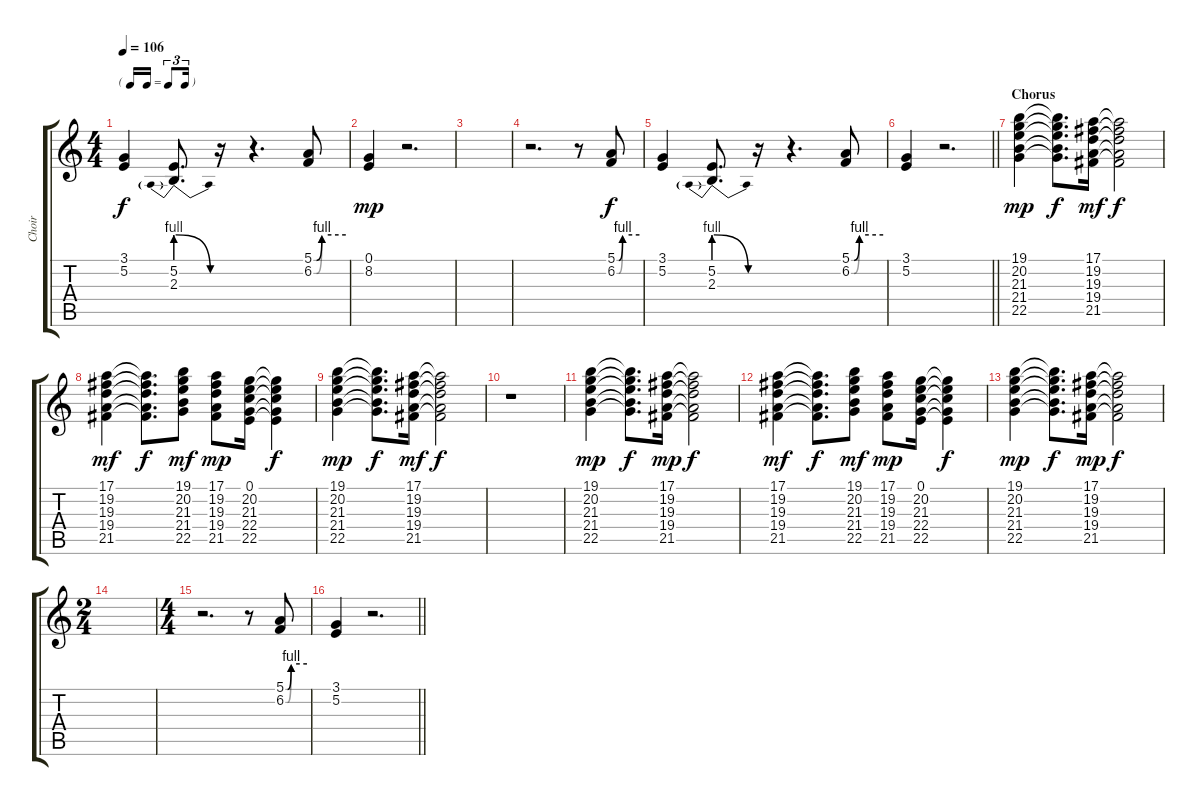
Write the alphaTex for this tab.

\track ("Choir" "Choir") {instrument voiceoohs}
\staff {score tabs}
\tuning (E4 B3 G3 D3 A2 E2) {hide}
\ts (4 4)
\tf triplet16th
\tempo 106
\clef g2
\ks c
(3.1 5.2).4{dy f} (5.2 2.3{be (prebendrelease 0 4 60 0)}).8{d} r.16 r.4{d} (5.1{be (custom 0 0 5 0 15 4 60 4)} 6.2{be (custom 0 0 5 0 15 4 60 4)}).8 |
(0.1 8.2).4{dy mp} r.2{d} |
|
r.2{d} r.8 (5.1{be (custom 0 0 5 0 15 4 60 4)} 6.2{be (custom 0 0 5 0 15 4 60 4)}).8{dy f} |
(3.1 5.2).4 (5.2 2.3{be (prebendrelease 0 4 60 0)}).8{d} r.16 r.4{d} (5.1{be (custom 0 0 5 0 15 4 60 4)} 6.2{be (custom 0 0 5 0 15 4 60 4)}).8 |
\barLineRight lightlight
(3.1 5.2).4 r.2{d} |
\section ("" "Chorus")
(19.1 20.2 21.3 21.4 22.5).4{dy mp} (19.1{t} 20.2{t} 21.3{t} 21.4{t} 22.5{t}).8{d dy f} (17.1 19.2 19.3 19.4 21.5).16{dy mf} (17.1{t} 19.2{t} 19.3{t} 19.4{t} 21.5{t}).2{dy f} |
(17.1 19.2 19.3 19.4 21.5).4{dy mf} (17.1{t} 19.2{t} 19.3{t} 19.4{t} 21.5{t}).8{d dy f} (19.1 20.2 21.3 21.4 22.5).8{dy mf} (17.1 19.2 19.3 19.4 21.5).8{dy mp} (0.1 20.2 21.3 22.4 22.5).16 (0.1{t} 20.2{t} 21.3{t} 22.4{t} 22.5{t}).4{dy f} |
(19.1 20.2 21.3 21.4 22.5).4{dy mp} (19.1{t} 20.2{t} 21.3{t} 21.4{t} 22.5{t}).8{d dy f} (17.1 19.2 19.3 19.4 21.5).16{dy mf} (17.1{t} 19.2{t} 19.3{t} 19.4{t} 21.5{t}).2{dy f} |
r.1 |
(19.1 20.2 21.3 21.4 22.5).4{dy mp} (19.1{t} 20.2{t} 21.3{t} 21.4{t} 22.5{t}).8{d dy f} (17.1 19.2 19.3 19.4 21.5).16{dy mp} (17.1{t} 19.2{t} 19.3{t} 19.4{t} 21.5{t}).2{dy f} |
(17.1 19.2 19.3 19.4 21.5).4{dy mf} (17.1{t} 19.2{t} 19.3{t} 19.4{t} 21.5{t}).8{d dy f} (19.1 20.2 21.3 21.4 22.5).8{dy mf} (17.1 19.2 19.3 19.4 21.5).8{dy mp} (0.1 20.2 21.3 22.4 22.5).16 (0.1{t} 20.2{t} 21.3{t} 22.4{t} 22.5{t}).4{dy f} |
(19.1 20.2 21.3 21.4 22.5).4{dy mp} (19.1{t} 20.2{t} 21.3{t} 21.4{t} 22.5{t}).8{d dy f} (17.1 19.2 19.3 19.4 21.5).16{dy mp} (17.1{t} 19.2{t} 19.3{t} 19.4{t} 21.5{t}).2{dy f} |
\ts (2 4)
|
\ts (4 4)
r.2{d} r.8 (5.1{be (custom 0 0 5 0 15 4 60 4)} 6.2{be (custom 0 0 5 0 15 4 60 4)}).8 |
\barLineRight lightlight
(3.1 5.2).4 r.2{d}
